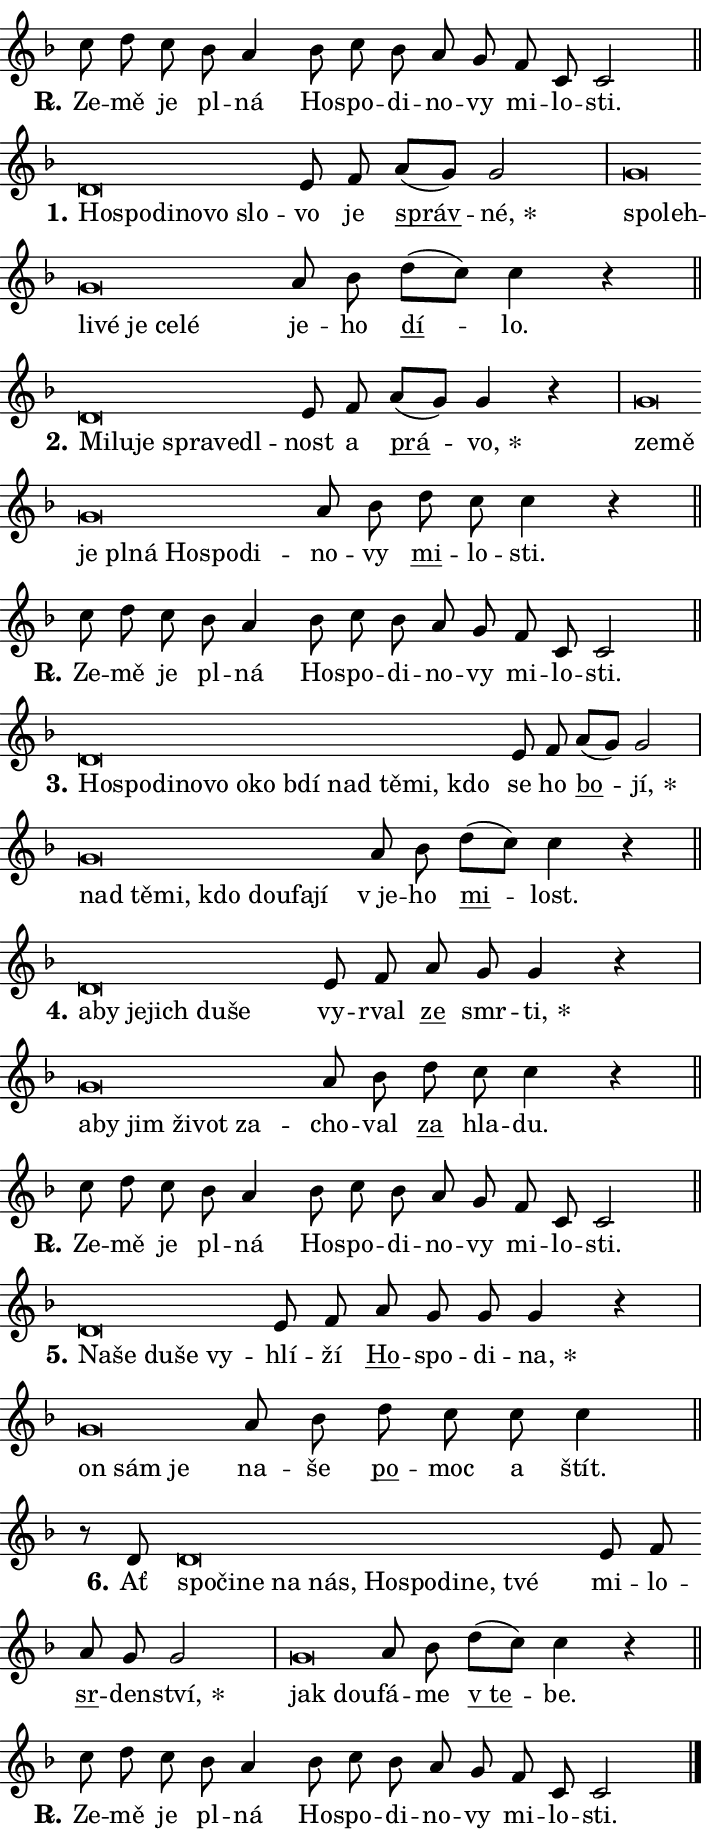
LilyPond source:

\version "2.24.0"
\header { tagline = "" }
\paper {
  indent = 0\cm
  top-margin = 0\cm
  right-margin = 0.13\cm % to fit lyric hyphens
  bottom-margin = 0\cm
  left-margin = 0\cm
  paper-width = 12\cm
  page-breaking = #ly:one-page-breaking
  system-system-spacing.basic-distance = #11
  score-system-spacing.basic-distance = #11
  ragged-last = ##f
}


%% Author: Thomas Morley
%% https://lists.gnu.org/archive/html/lilypond-user/2020-05/msg00002.html
#(define (line-position grob)
"Returns position of @var[grob} in current system:
   @code{'start}, if at first time-step
   @code{'end}, if at last time-step
   @code{'middle} otherwise
"
  (let* ((col (ly:item-get-column grob))
         (ln (ly:grob-object col 'left-neighbor))
         (rn (ly:grob-object col 'right-neighbor))
         (col-to-check-left (if (ly:grob? ln) ln col))
         (col-to-check-right (if (ly:grob? rn) rn col))
         (break-dir-left
           (and
             (ly:grob-property col-to-check-left 'non-musical #f)
             (ly:item-break-dir col-to-check-left)))
         (break-dir-right
           (and
             (ly:grob-property col-to-check-right 'non-musical #f)
             (ly:item-break-dir col-to-check-right))))
        (cond ((eqv? 1 break-dir-left) 'start)
              ((eqv? -1 break-dir-right) 'end)
              (else 'middle))))

#(define (tranparent-at-line-position vctor)
  (lambda (grob)
  "Relying on @code{line-position} select the relevant enry from @var{vctor}.
Used to determine transparency,"
    (case (line-position grob)
      ((end) (not (vector-ref vctor 0)))
      ((middle) (not (vector-ref vctor 1)))
      ((start) (not (vector-ref vctor 2))))))

noteHeadBreakVisibility =
#(define-music-function (break-visibility)(vector?)
"Makes @code{NoteHead}s transparent relying on @var{break-visibility}"
#{
  \override NoteHead.transparent =
    #(tranparent-at-line-position break-visibility)
#})

#(define delete-ledgers-for-transparent-note-heads
  (lambda (grob)
    "Reads whether a @code{NoteHead} is transparent.
If so this @code{NoteHead} is removed from @code{'note-heads} from
@var{grob}, which is supposed to be @code{LedgerLineSpanner}.
As a result ledgers are not printed for this @code{NoteHead}"
    (let* ((nhds-array (ly:grob-object grob 'note-heads))
           (nhds-list
             (if (ly:grob-array? nhds-array)
                 (ly:grob-array->list nhds-array)
                 '()))
           ;; Relies on the transparent-property being done before
           ;; Staff.LedgerLineSpanner.after-line-breaking is executed.
           ;; This is fragile ...
           (to-keep
             (remove
               (lambda (nhd)
                 (ly:grob-property nhd 'transparent #f))
               nhds-list)))
      ;; TODO find a better method to iterate over grob-arrays, similiar
      ;; to filter/remove etc for lists
      ;; For now rebuilt from scratch
      (set! (ly:grob-object grob 'note-heads)  '())
      (for-each
        (lambda (nhd)
          (ly:pointer-group-interface::add-grob grob 'note-heads nhd))
        to-keep))))

squashNotes = {
  \override NoteHead.X-extent = #'(-0.2 . 0.2)
  \override NoteHead.Y-extent = #'(-0.75 . 0)
  \override NoteHead.stencil =
    #(lambda (grob)
       (let ((pos (ly:grob-property grob 'staff-position)))
         (begin
           (if (< pos -7) (display "ERROR: Lower brevis then expected\n") (display ""))
           (if (<= pos -6) ly:text-interface::print ly:note-head::print))))
}
unSquashNotes = {
  \revert NoteHead.X-extent
  \revert NoteHead.Y-extent
  \revert NoteHead.stencil
}

hideNotes = \noteHeadBreakVisibility #begin-of-line-visible
unHideNotes = \noteHeadBreakVisibility #all-visible

% work-around for resetting accidentals
% https://lilypond.org/doc/v2.23/Documentation/notation/displaying-rhythms#unmetered-music
cadenzaMeasure = {
  \cadenzaOff
  \partial 1024 s1024
  \cadenzaOn
}

#(define-markup-command (accent layout props text) (markup?)
  "Underline accented syllable"
  (interpret-markup layout props
    #{\markup \override #'(offset . 4.3) \underline { #text }#}))

responsum = \markup \concat {
  "R" \hspace #-1.05 \path #0.1 #'((moveto 0 0.07) (lineto 0.9 0.8)) \hspace #0.05 "."
}

spaceSize = #0.6828661417322834 % exact space size for TeX Gyre Schola

\layout {
  \context {
    \Staff
    \remove "Time_signature_engraver"
    \override LedgerLineSpanner.after-line-breaking = #delete-ledgers-for-transparent-note-heads
  }
  \context {
    \Lyrics {
      \override LyricSpace.minimum-distance = \spaceSize
      \override LyricText.font-name = #"TeX Gyre Schola"
      \override LyricText.font-size = 1
      \override StanzaNumber.font-name = #"TeX Gyre Schola Bold"
      \override StanzaNumber.font-size = 1
    }
  }
  \context {
    \Score 
    \override NoteHead.text =
      #(lambda (grob) 
        (let ((pos (ly:grob-property grob 'staff-position)))
          #{\markup {
            \combine
              \halign #-0.55 \raise #(if (= pos -6) 0 0.5) \override #'(thickness . 2) \draw-line #'(3.2 . 0)
              \musicglyph "noteheads.sM1"
          }#}))
  }
}

% magnetic-lyrics.ily
%
%   written by
%     Jean Abou Samra <jean@abou-samra.fr>
%     Werner Lemberg <wl@gnu.org>
%
%   adapted by
%     Jiri Hon <jiri.hon@gmail.com>
%
% Version 2022-Apr-15

% https://www.mail-archive.com/lilypond-user@gnu.org/msg149350.html

#(define (Left_hyphen_pointer_engraver context)
   "Collect syllable-hyphen-syllable occurrences in lyrics and store
them in properties.  This engraver only looks to the left.  For
example, if the lyrics input is @code{foo -- bar}, it does the
following.

@itemize @bullet
@item
Set the @code{text} property of the @code{LyricHyphen} grob between
@q{foo} and @q{bar} to @code{foo}.

@item
Set the @code{left-hyphen} property of the @code{LyricText} grob with
text @q{foo} to the @code{LyricHyphen} grob between @q{foo} and
@q{bar}.
@end itemize

Use this auxiliary engraver in combination with the
@code{lyric-@/text::@/apply-@/magnetic-@/offset!} hook."
   (let ((hyphen #f)
         (text #f))
     (make-engraver
      (acknowledgers
       ((lyric-syllable-interface engraver grob source-engraver)
        (set! text grob)))
      (end-acknowledgers
       ((lyric-hyphen-interface engraver grob source-engraver)
        ;(when (not (grob::has-interface grob 'lyric-space-interface))
          (set! hyphen grob)));)
      ((stop-translation-timestep engraver)
       (when (and text hyphen)
         (ly:grob-set-object! text 'left-hyphen hyphen))
       (set! text #f)
       (set! hyphen #f)))))

#(define (lyric-text::apply-magnetic-offset! grob)
   "If the space between two syllables is less than the value in
property @code{LyricText@/.details@/.squash-threshold}, move the right
syllable to the left so that it gets concatenated with the left
syllable.

Use this function as a hook for
@code{LyricText@/.after-@/line-@/breaking} if the
@code{Left_@/hyphen_@/pointer_@/engraver} is active."
   (let ((hyphen (ly:grob-object grob 'left-hyphen #f)))
     (when hyphen
       (let ((left-text (ly:spanner-bound hyphen LEFT)))
         (when (grob::has-interface left-text 'lyric-syllable-interface)
           (let* ((common (ly:grob-common-refpoint grob left-text X))
                  (this-x-ext (ly:grob-extent grob common X))
                  (left-x-ext
                   (begin
                     ;; Trigger magnetism for left-text.
                     (ly:grob-property left-text 'after-line-breaking)
                     (ly:grob-extent left-text common X)))
                  ;; `delta` is the gap width between two syllables.
                  (delta (- (interval-start this-x-ext)
                            (interval-end left-x-ext)))
                  (details (ly:grob-property grob 'details))
                  (threshold (assoc-get 'squash-threshold details 0.2)))
             (when (< delta threshold)
               (let* (;; We have to manipulate the input text so that
                      ;; ligatures crossing syllable boundaries are not
                      ;; disabled.  For languages based on the Latin
                      ;; script this is essentially a beautification.
                      ;; However, for non-Western scripts it can be a
                      ;; necessity.
                      (lt (ly:grob-property left-text 'text))
                      (rt (ly:grob-property grob 'text))
                      (is-space (grob::has-interface hyphen 'lyric-space-interface))
                      (space (if is-space " " ""))
                      (extra-delta (if is-space spaceSize 0))
                      ;; Append new syllable.
                      (ltrt-space (if (and (string? lt) (string? rt))
                                (string-append lt space rt)
                                (make-concat-markup (list lt space rt))))
                      ;; Right-align `ltrt` to the right side.
                      (ltrt-space-markup (grob-interpret-markup
                               grob
                               (make-translate-markup
                                (cons (interval-length this-x-ext) 0)
                                (make-right-align-markup ltrt-space)))))
                 (begin
                   ;; Don't print `left-text`.
                   (ly:grob-set-property! left-text 'stencil #f)
                   ;; Set text and stencil (which holds all collected
                   ;; syllables so far) and shift it to the left.
                   (ly:grob-set-property! grob 'text ltrt-space)
                   (ly:grob-set-property! grob 'stencil ltrt-space-markup)
                   (ly:grob-translate-axis! grob (- (- delta extra-delta)) X))))))))))


#(define (lyric-hyphen::displace-bounds-first grob)
   ;; Make very sure this callback isn't triggered too early.
   (let ((left (ly:spanner-bound grob LEFT))
         (right (ly:spanner-bound grob RIGHT)))
     (ly:grob-property left 'after-line-breaking)
     (ly:grob-property right 'after-line-breaking)
     (ly:lyric-hyphen::print grob)))

squashThreshold = #0.4

\layout {
  \context {
    \Lyrics
    \consists #Left_hyphen_pointer_engraver
    \override LyricText.after-line-breaking =
      #lyric-text::apply-magnetic-offset!
    \override LyricHyphen.stencil = #lyric-hyphen::displace-bounds-first
    \override LyricText.details.squash-threshold = \squashThreshold
    \override LyricHyphen.minimum-distance = 0
    \override LyricHyphen.minimum-length = \squashThreshold
  }
}

squashText = \override LyricText.details.squash-threshold = 9999
unSquashText = \override LyricText.details.squash-threshold = \squashThreshold

leftText = \override LyricText.self-alignment-X = #LEFT
unLeftText = \revert LyricText.self-alignment-X

starOffset = #(lambda (grob) 
                (let ((x_offset (ly:self-alignment-interface::aligned-on-x-parent grob)))
                  (if (= x_offset 0) 0 (+ x_offset 1.2))))

star = #(define-music-function (syllable)(string?)
"Append star separator at the end of a syllable"
#{
  \once \override LyricText.X-offset = #starOffset
  \lyricmode { \markup {
    #syllable
    \override #'((font-name . "TeX Gyre Schola Bold")) \hspace #0.2 \lower #0.65 \larger "*"
  } }
#})

starAccent = #(define-music-function (syllable)(string?)
"Append star separator at the end of a syllable and make accent"
#{
  \once \override LyricText.X-offset = #starOffset
  \lyricmode { \markup {
    \accent #syllable
    \override #'((font-name . "TeX Gyre Schola Bold")) \hspace #0.2 \lower #0.65 \larger "*"
  } }
#})

breath = #(define-music-function (syllable)(string?)
"Append breathing indicator at the end of a syllable"
#{
  \lyricmode { \markup { #syllable "+" } }
#})

optionalBreath = #(define-music-function (syllable)(string?)
"Append optional breathing indicator at the end of a syllable"
#{
  \lyricmode { \markup { #syllable "(+)" } }
#})


\score {
    <<
        \new Voice = "melody" { \cadenzaOn \key f \major \relative { c''8 d c bes a4 \bar "" bes8 c bes \bar "" a g \bar "" f c c2 \cadenzaMeasure \bar "||" \break } }
        \new Lyrics \lyricsto "melody" { \lyricmode { \set stanza = \responsum
Ze -- mě je pl -- ná Ho -- spo -- di -- no -- vy mi -- lo -- sti. } }
    >>
    \layout {}
}

\score {
    <<
        \new Voice = "melody" { \cadenzaOn \key f \major \relative { \squashNotes d'\breve*1/16 \hideNotes \breve*1/16 \bar "" \breve*1/16 \bar "" \breve*1/16 \bar "" \breve*1/16 \breve*1/16 \bar "" \unHideNotes \unSquashNotes e8 f \bar "" a[( g)] g2 \cadenzaMeasure \bar "|" \squashNotes g\breve*1/16 \hideNotes \breve*1/16 \bar "" \breve*1/16 \bar "" \breve*1/16 \bar "" \breve*1/16 \bar "" \breve*1/16 \breve*1/16 \bar "" \unHideNotes \unSquashNotes a8 bes \bar "" d[( c)] c4 r \cadenzaMeasure \bar "||" \break } }
        \new Lyrics \lyricsto "melody" { \lyricmode { \set stanza = "1."
\leftText Ho -- \squashText spo -- di -- no -- vo slo -- \unLeftText \unSquashText vo je \markup \accent správ -- \star né, \leftText spo -- \squashText leh -- li -- vé je ce -- lé \unLeftText \unSquashText je -- ho \markup \accent dí -- lo. } }
    >>
    \layout {}
}

\score {
    <<
        \new Voice = "melody" { \cadenzaOn \key f \major \relative { \squashNotes d'\breve*1/16 \hideNotes \breve*1/16 \bar "" \breve*1/16 \bar "" \breve*1/16 \bar "" \breve*1/16 \breve*1/16 \bar "" \unHideNotes \unSquashNotes e8 f \bar "" a[( g)] g4 r \cadenzaMeasure \bar "|" \squashNotes g\breve*1/16 \hideNotes \breve*1/16 \bar "" \breve*1/16 \bar "" \breve*1/16 \bar "" \breve*1/16 \bar "" \breve*1/16 \bar "" \breve*1/16 \breve*1/16 \bar "" \unHideNotes \unSquashNotes a8 bes \bar "" d c c4 r \cadenzaMeasure \bar "||" \break } }
        \new Lyrics \lyricsto "melody" { \lyricmode { \set stanza = "2."
\leftText Mi -- \squashText lu -- je spra -- ve -- dl -- \unLeftText \unSquashText nost a \markup \accent prá -- \star vo, \leftText ze -- \squashText mě je pl -- ná Ho -- spo -- di -- \unLeftText \unSquashText no -- vy \markup \accent mi -- lo -- sti. } }
    >>
    \layout {}
}

\score {
    <<
        \new Voice = "melody" { \cadenzaOn \key f \major \relative { c''8 d c bes a4 \bar "" bes8 c bes \bar "" a g \bar "" f c c2 \cadenzaMeasure \bar "||" \break } }
        \new Lyrics \lyricsto "melody" { \lyricmode { \set stanza = \responsum
Ze -- mě je pl -- ná Ho -- spo -- di -- no -- vy mi -- lo -- sti. } }
    >>
    \layout {}
}

\score {
    <<
        \new Voice = "melody" { \cadenzaOn \key f \major \relative { \squashNotes d'\breve*1/16 \hideNotes \breve*1/16 \bar "" \breve*1/16 \bar "" \breve*1/16 \bar "" \breve*1/16 \bar "" \breve*1/16 \bar "" \breve*1/16 \bar "" \breve*1/16 \bar "" \breve*1/16 \bar "" \breve*1/16 \bar "" \breve*1/16 \breve*1/16 \bar "" \unHideNotes \unSquashNotes e8 f \bar "" a[( g)] g2 \cadenzaMeasure \bar "|" \squashNotes g\breve*1/16 \hideNotes \breve*1/16 \bar "" \breve*1/16 \bar "" \breve*1/16 \bar "" \breve*1/16 \bar "" \breve*1/16 \breve*1/16 \bar "" \unHideNotes \unSquashNotes a8 bes \bar "" d[( c)] c4 r \cadenzaMeasure \bar "||" \break } }
        \new Lyrics \lyricsto "melody" { \lyricmode { \set stanza = "3."
\leftText Ho -- \squashText spo -- di -- no -- vo o -- ko bdí nad tě -- mi, kdo \unLeftText \unSquashText se ho \markup \accent bo -- \star jí, \leftText nad \squashText tě -- mi, kdo dou -- fa -- jí \unLeftText \unSquashText "v je" -- ho \markup \accent mi -- lost. } }
    >>
    \layout {}
}

\score {
    <<
        \new Voice = "melody" { \cadenzaOn \key f \major \relative { \squashNotes d'\breve*1/16 \hideNotes \breve*1/16 \bar "" \breve*1/16 \bar "" \breve*1/16 \bar "" \breve*1/16 \breve*1/16 \bar "" \unHideNotes \unSquashNotes e8 f \bar "" a g g4 r \cadenzaMeasure \bar "|" \squashNotes g\breve*1/16 \hideNotes \breve*1/16 \bar "" \breve*1/16 \bar "" \breve*1/16 \bar "" \breve*1/16 \breve*1/16 \bar "" \unHideNotes \unSquashNotes a8 bes \bar "" d c c4 r \cadenzaMeasure \bar "||" \break } }
        \new Lyrics \lyricsto "melody" { \lyricmode { \set stanza = "4."
\leftText a -- \squashText by je -- jich du -- še \unLeftText \unSquashText vy -- rval \markup \accent ze smr -- \star ti, \leftText a -- \squashText by jim ži -- vot za -- \unLeftText \unSquashText cho -- val \markup \accent za hla -- du. } }
    >>
    \layout {}
}

\score {
    <<
        \new Voice = "melody" { \cadenzaOn \key f \major \relative { c''8 d c bes a4 \bar "" bes8 c bes \bar "" a g \bar "" f c c2 \cadenzaMeasure \bar "||" \break } }
        \new Lyrics \lyricsto "melody" { \lyricmode { \set stanza = \responsum
Ze -- mě je pl -- ná Ho -- spo -- di -- no -- vy mi -- lo -- sti. } }
    >>
    \layout {}
}

\score {
    <<
        \new Voice = "melody" { \cadenzaOn \key f \major \relative { \squashNotes d'\breve*1/16 \hideNotes \breve*1/16 \bar "" \breve*1/16 \bar "" \breve*1/16 \breve*1/16 \bar "" \unHideNotes \unSquashNotes e8 f \bar "" a g g g4 r \cadenzaMeasure \bar "|" \squashNotes g\breve*1/16 \hideNotes \breve*1/16 \breve*1/16 \bar "" \unHideNotes \unSquashNotes a8 bes \bar "" d c c c4 \cadenzaMeasure \bar "||" \break } }
        \new Lyrics \lyricsto "melody" { \lyricmode { \set stanza = "5."
\leftText Na -- \squashText še du -- še vy -- \unLeftText \unSquashText hlí -- ží \markup \accent Ho -- spo -- di -- \star na, \leftText on \squashText sám je \unLeftText \unSquashText na -- še \markup \accent po -- moc a štít. } }
    >>
    \layout {}
}

\score {
    <<
        \new Voice = "melody" { \cadenzaOn \key f \major \relative { r8 d' \squashNotes d\breve*1/16 \hideNotes \breve*1/16 \bar "" \breve*1/16 \bar "" \breve*1/16 \bar "" \breve*1/16 \bar "" \breve*1/16 \bar "" \breve*1/16 \bar "" \breve*1/16 \bar "" \breve*1/16 \breve*1/16 \bar "" \unHideNotes \unSquashNotes e8 f \bar "" a g g2 \cadenzaMeasure \bar "|" \squashNotes g\breve*1/16 \hideNotes \breve*1/16 \bar "" \unHideNotes \unSquashNotes a8 bes \bar "" d[( c)] c4 r \cadenzaMeasure \bar "||" \break } }
        \new Lyrics \lyricsto "melody" { \lyricmode { \set stanza = "6."
Ať \leftText spo -- \squashText či -- ne na nás, Ho -- spo -- di -- ne, tvé \unLeftText \unSquashText mi -- lo -- \markup \accent sr -- den -- \star ství, \leftText jak \squashText dou -- \unLeftText \unSquashText fá -- me \markup \accent "v te" -- be. } }
    >>
    \layout {}
}

\score {
    <<
        \new Voice = "melody" { \cadenzaOn \key f \major \relative { c''8 d c bes a4 \bar "" bes8 c bes \bar "" a g \bar "" f c c2 \cadenzaMeasure \bar "||" \break } \bar "|." }
        \new Lyrics \lyricsto "melody" { \lyricmode { \set stanza = \responsum
Ze -- mě je pl -- ná Ho -- spo -- di -- no -- vy mi -- lo -- sti. } }
    >>
    \layout {}
}
